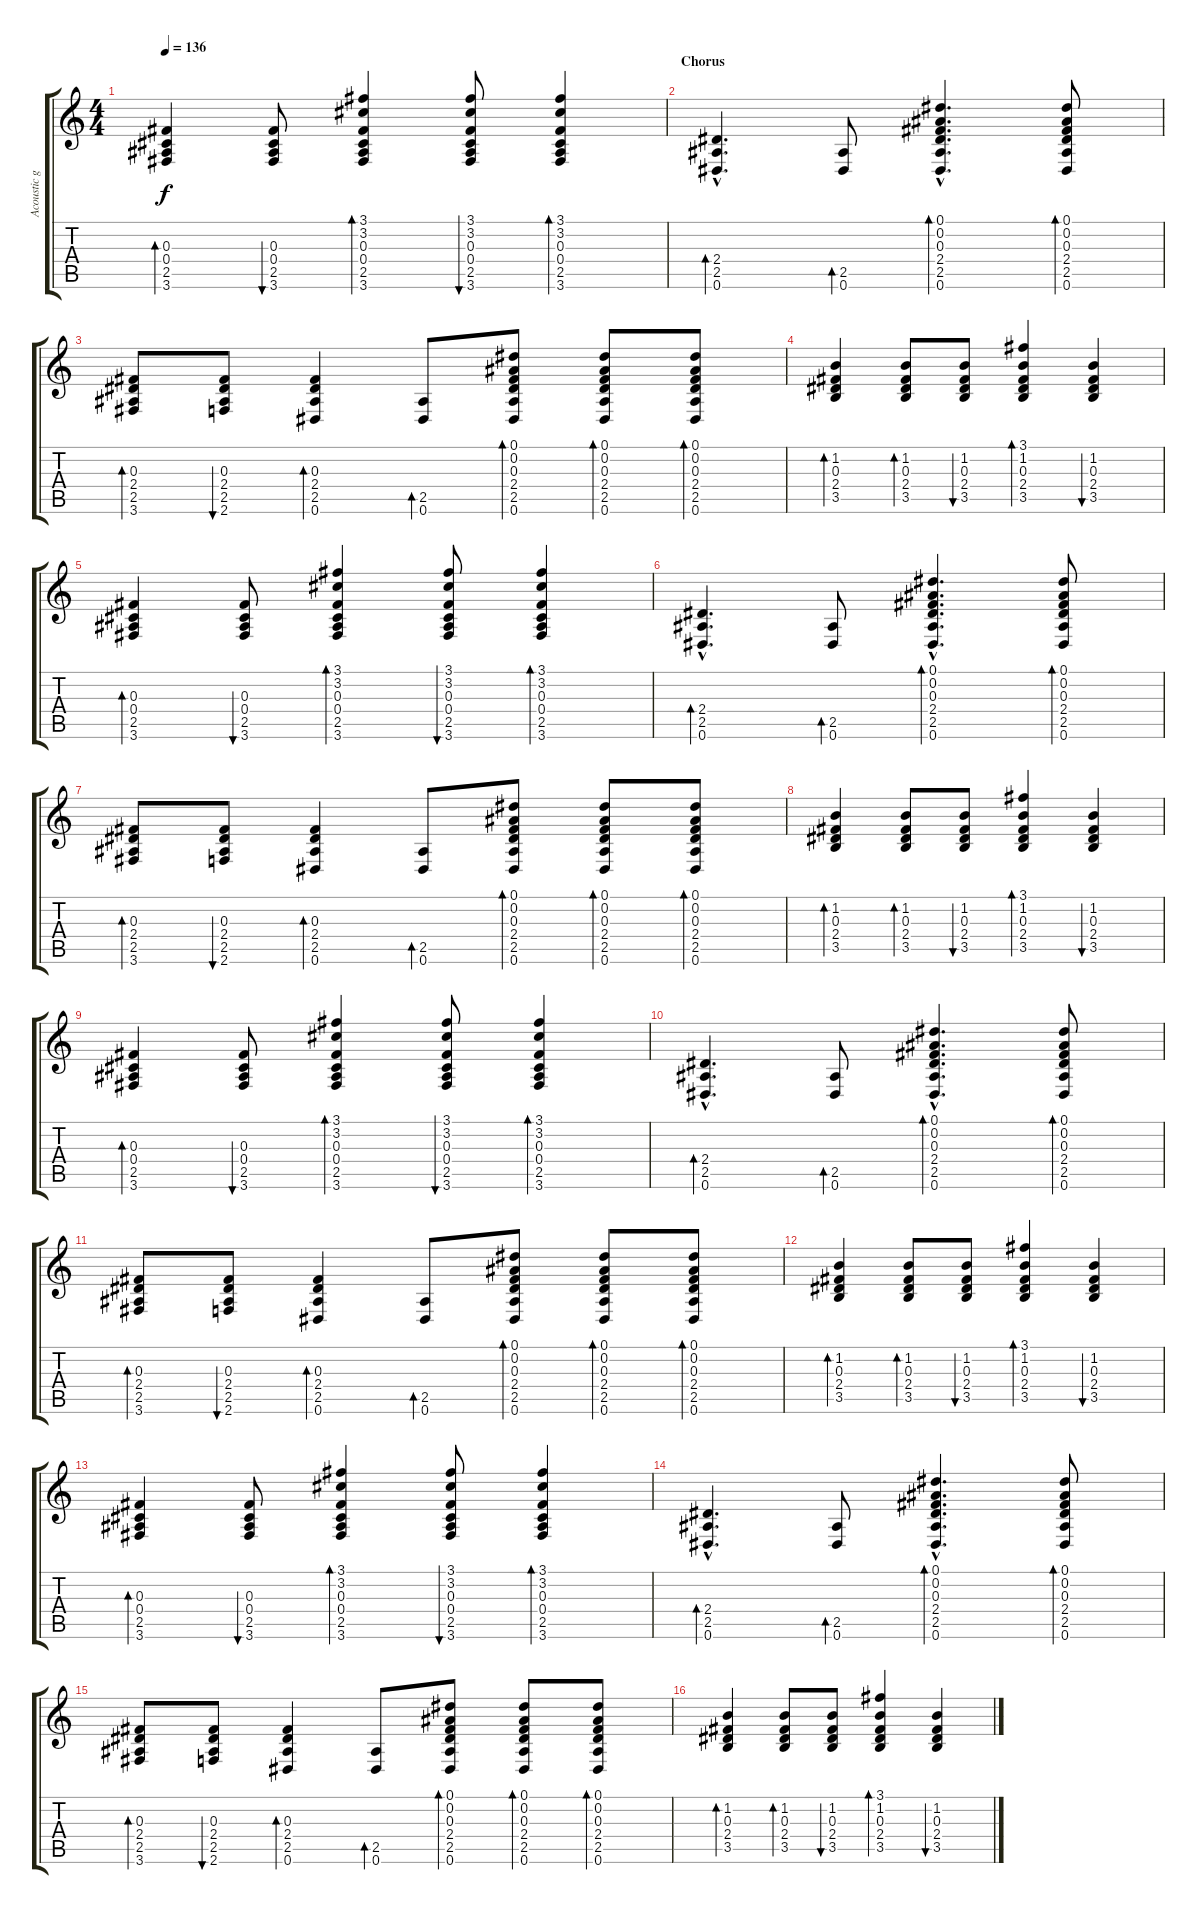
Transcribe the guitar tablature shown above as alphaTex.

\track ("Acoustic guitar" "Acoustic g") {instrument acousticguitarsteel}
\staff {score tabs}
\tuning (Eb4 Bb3 Gb3 Db3 Ab2 Eb2) {hide}
\ts (4 4)
\tempo 136
\clef g2
\ks c
(0.3 0.4 2.5 3.6).4{bd 60 dy f} (0.3 0.4 2.5 3.6).8{bu 60} (3.1 3.2 0.3 0.4 2.5 3.6).4{bd 60} (3.1 3.2 0.3 0.4 2.5 3.6).8{bu 60} (3.1 3.2 0.3 0.4 2.5 3.6).4{bd 60} |
\section ("" "Chorus")
(2.4{hac} 2.5{hac} 0.6{hac}).4{d bd 60} (2.5 0.6).8{bd 60} (0.1{hac} 0.2{hac} 0.3{hac} 2.4{hac} 2.5{hac} 0.6{hac}).4{d bd 60} (0.1 0.2 0.3 2.4 2.5 0.6).8{bd 60} |
(0.3 2.4 2.5 3.6).8{bd 60} (0.3 2.4 2.5 2.6).8{bu 60} (0.3 2.4 2.5 0.6).4{bd 60} (2.5 0.6).8{bd 60} (0.1 0.2 0.3 2.4 2.5 0.6).8{bd 60} (0.1 0.2 0.3 2.4 2.5 0.6).8{bd 60} (0.1 0.2 0.3 2.4 2.5 0.6).8{bd 60} |
(1.2 0.3 2.4 3.5).4{bd 60} (1.2 0.3 2.4 3.5).8{bd 60} (1.2 0.3 2.4 3.5).8{bu 60} (3.1 1.2 0.3 2.4 3.5).4{bd 60} (1.2 0.3 2.4 3.5).4{bu 60} |
(0.3 0.4 2.5 3.6).4{bd 60} (0.3 0.4 2.5 3.6).8{bu 60} (3.1 3.2 0.3 0.4 2.5 3.6).4{bd 60} (3.1 3.2 0.3 0.4 2.5 3.6).8{bu 60} (3.1 3.2 0.3 0.4 2.5 3.6).4{bd 60} |
(2.4{hac} 2.5{hac} 0.6{hac}).4{d bd 60} (2.5 0.6).8{bd 60} (0.1{hac} 0.2{hac} 0.3{hac} 2.4{hac} 2.5{hac} 0.6{hac}).4{d bd 60} (0.1 0.2 0.3 2.4 2.5 0.6).8{bd 60} |
(0.3 2.4 2.5 3.6).8{bd 60} (0.3 2.4 2.5 2.6).8{bu 60} (0.3 2.4 2.5 0.6).4{bd 60} (2.5 0.6).8{bd 60} (0.1 0.2 0.3 2.4 2.5 0.6).8{bd 60} (0.1 0.2 0.3 2.4 2.5 0.6).8{bd 60} (0.1 0.2 0.3 2.4 2.5 0.6).8{bd 60} |
(1.2 0.3 2.4 3.5).4{bd 60} (1.2 0.3 2.4 3.5).8{bd 60} (1.2 0.3 2.4 3.5).8{bu 60} (3.1 1.2 0.3 2.4 3.5).4{bd 60} (1.2 0.3 2.4 3.5).4{bu 60} |
(0.3 0.4 2.5 3.6).4{bd 60} (0.3 0.4 2.5 3.6).8{bu 60} (3.1 3.2 0.3 0.4 2.5 3.6).4{bd 60} (3.1 3.2 0.3 0.4 2.5 3.6).8{bu 60} (3.1 3.2 0.3 0.4 2.5 3.6).4{bd 60} |
(2.4{hac} 2.5{hac} 0.6{hac}).4{d bd 60} (2.5 0.6).8{bd 60} (0.1{hac} 0.2{hac} 0.3{hac} 2.4{hac} 2.5{hac} 0.6{hac}).4{d bd 60} (0.1 0.2 0.3 2.4 2.5 0.6).8{bd 60} |
(0.3 2.4 2.5 3.6).8{bd 60} (0.3 2.4 2.5 2.6).8{bu 60} (0.3 2.4 2.5 0.6).4{bd 60} (2.5 0.6).8{bd 60} (0.1 0.2 0.3 2.4 2.5 0.6).8{bd 60} (0.1 0.2 0.3 2.4 2.5 0.6).8{bd 60} (0.1 0.2 0.3 2.4 2.5 0.6).8{bd 60} |
(1.2 0.3 2.4 3.5).4{bd 60} (1.2 0.3 2.4 3.5).8{bd 60} (1.2 0.3 2.4 3.5).8{bu 60} (3.1 1.2 0.3 2.4 3.5).4{bd 60} (1.2 0.3 2.4 3.5).4{bu 60} |
(0.3 0.4 2.5 3.6).4{bd 60} (0.3 0.4 2.5 3.6).8{bu 60} (3.1 3.2 0.3 0.4 2.5 3.6).4{bd 60} (3.1 3.2 0.3 0.4 2.5 3.6).8{bu 60} (3.1 3.2 0.3 0.4 2.5 3.6).4{bd 60} |
(2.4{hac} 2.5{hac} 0.6{hac}).4{d bd 60} (2.5 0.6).8{bd 60} (0.1{hac} 0.2{hac} 0.3{hac} 2.4{hac} 2.5{hac} 0.6{hac}).4{d bd 60} (0.1 0.2 0.3 2.4 2.5 0.6).8{bd 60} |
(0.3 2.4 2.5 3.6).8{bd 60} (0.3 2.4 2.5 2.6).8{bu 60} (0.3 2.4 2.5 0.6).4{bd 60} (2.5 0.6).8{bd 60} (0.1 0.2 0.3 2.4 2.5 0.6).8{bd 60} (0.1 0.2 0.3 2.4 2.5 0.6).8{bd 60} (0.1 0.2 0.3 2.4 2.5 0.6).8{bd 60} |
(1.2 0.3 2.4 3.5).4{bd 60} (1.2 0.3 2.4 3.5).8{bd 60} (1.2 0.3 2.4 3.5).8{bu 60} (3.1 1.2 0.3 2.4 3.5).4{bd 60} (1.2 0.3 2.4 3.5).4{bu 60}
